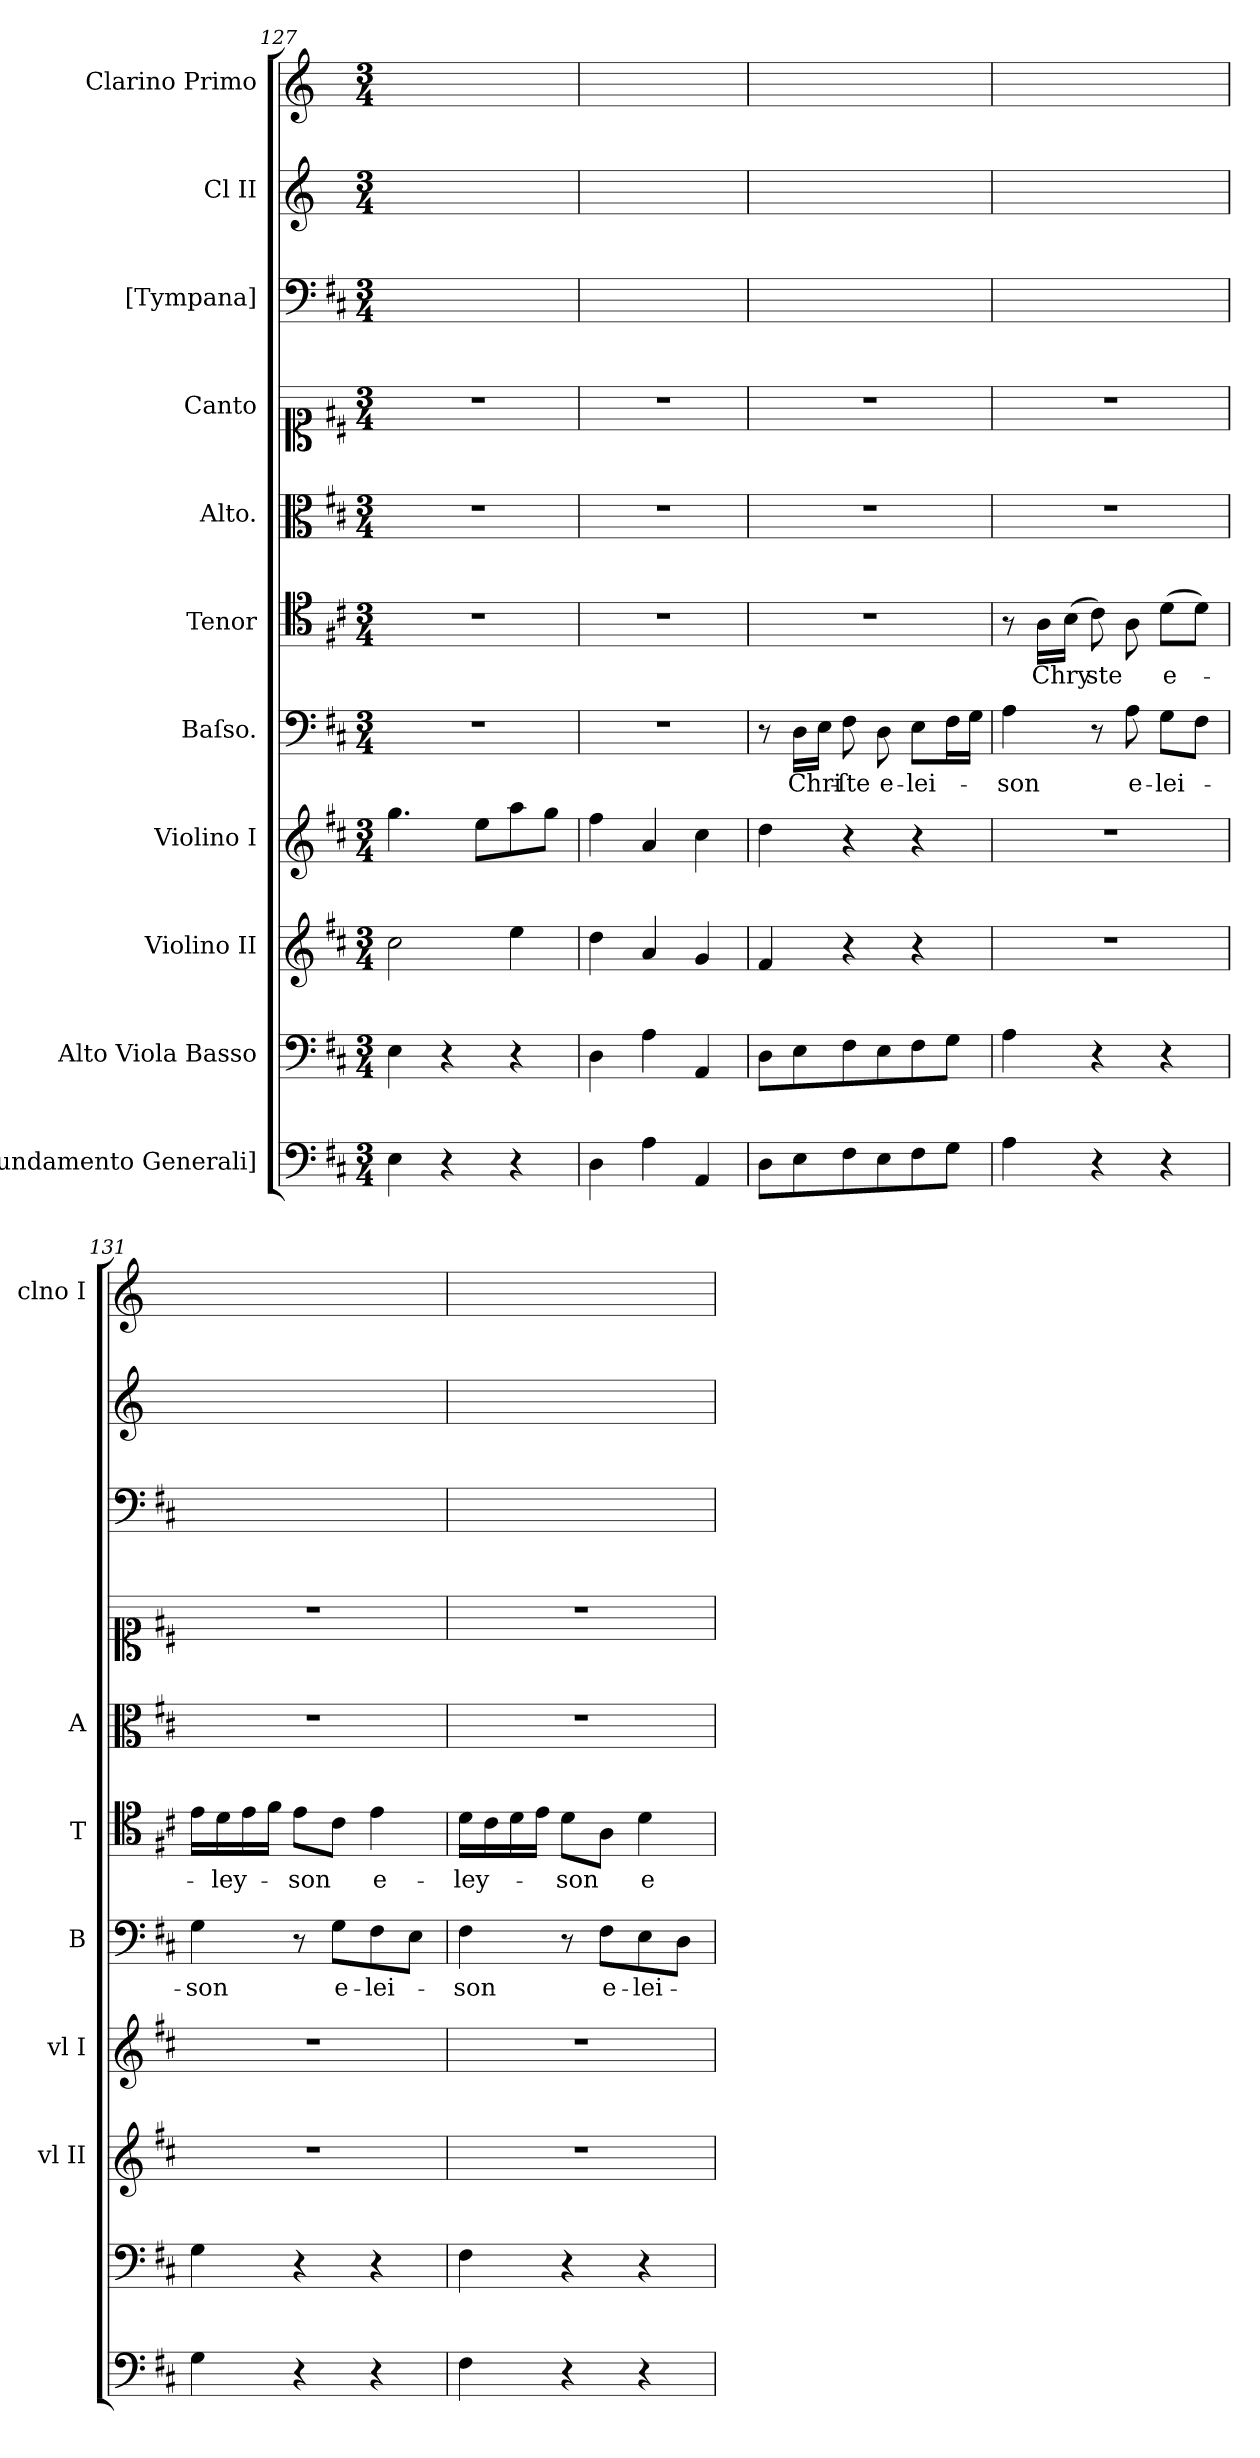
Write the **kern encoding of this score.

**kern	**kern	**kern	**kern	**kern	**text	**kern	**text	**kern	**kern	**kern	**kern	**kern
*part11	*part10	*part9	*part8	*part7	*part7	*part6	*part6	*part5	*part4	*part3	*part2	*part1
*staff11	*staff10	*staff9	*staff8	*staff7	*staff7	*staff6	*staff6	*staff5	*staff4	*staff3	*staff2	*staff1
*I"[Fundamento Generali]	*I"Alto Viola Basso	*I"Violino II	*I"Violino I	*I"Baſso.	*	*I"Tenor	*	*I"Alto.	*I"Canto	*I"[Tympana]	*I"Cl II	*I"Clarino Primo
*	*	*I'vl II	*I'vl I	*I'B	*	*I'T	*	*I'A	*	*	*	*I'clno I
*clefF4	*clefF4	*clefG2	*clefG2	*clefF4	*	*clefC4	*	*clefC3	*clefC1	*clefF4	*clefG2	*clefG2
*	*	*	*	*	*	*	*	*	*	*	*ITrd-1c-2	*ITrd-1c-2
*k[f#c#]	*k[f#c#]	*k[f#c#]	*k[f#c#]	*k[f#c#]	*	*k[f#c#]	*	*k[f#c#]	*k[f#c#]	*k[f#c#]	*k[f#c#]	*k[f#c#]
*M3/4	*M3/4	*M3/4	*M3/4	*M3/4	*	*M3/4	*	*M3/4	*M3/4	*M3/4	*M3/4	*M3/4
=127	=127	=127	=127	=127	=127	=127	=127	=127	=127	=127	=127	=127
4E\	4E\	2cc#\	4.gg\	2.r	.	2.r	.	2.r	2.r	2.ryy	2.ryy	2.ryy
4r	4r	.	.	.	.	.	.	.	.	.	.	.
.	.	.	8ee\L	.	.	.	.	.	.	.	.	.
4r	4r	4ee\	8aa\	.	.	.	.	.	.	.	.	.
.	.	.	8gg\J	.	.	.	.	.	.	.	.	.
=128	=128	=128	=128	=128	=128	=128	=128	=128	=128	=128	=128	=128
4D\	4D\	4dd\	4ff#\	2.r	.	2.r	.	2.r	2.r	2.ryy	2.ryy	2.ryy
4A\	4A\	4a/	4a/	.	.	.	.	.	.	.	.	.
4AA/	4AA/	4g/	4cc#\	.	.	.	.	.	.	.	.	.
=129	=129	=129	=129	=129	=129	=129	=129	=129	=129	=129	=129	=129
8D\L	8D\L	4f#/	4dd\	8r	.	2.r	.	2.r	2.r	2.ryy	2.ryy	2.ryy
8E\	8E\	.	.	16D\LL	Chri-	.	.	.	.	.	.	.
.	.	.	.	16E\JJ	.	.	.	.	.	.	.	.
8F#\	8F#\	4r	4r	8F#\	-ſte	.	.	.	.	.	.	.
8E\	8E\	.	.	8D\	e-	.	.	.	.	.	.	.
8F#\	8F#\	4r	4r	8E\L	-lei-	.	.	.	.	.	.	.
8G\J	8G\J	.	.	16F#\L	.	.	.	.	.	.	.	.
.	.	.	.	16G\JJ	.	.	.	.	.	.	.	.
=130	=130	=130	=130	=130	=130	=130	=130	=130	=130	=130	=130	=130
4A\	4A\	2.r	2.r	4A\	-son	8r	.	2.r	2.r	2.ryy	2.ryy	2.ryy
.	.	.	.	.	.	16A\LL	Chry-	.	.	.	.	.
.	.	.	.	.	.	(16B\JJ	.	.	.	.	.	.
4r	4r	.	.	8r	.	8c#\)	-ste	.	.	.	.	.
.	.	.	.	8A\	e-	8A\	.	.	.	.	.	.
4r	4r	.	.	8G\L	-lei-	(8d\L	e-	.	.	.	.	.
.	.	.	.	8F#\J	.	8d\J)	.	.	.	.	.	.
=131	=131	=131	=131	=131	=131	=131	=131	=131	=131	=131	=131	=131
4G\	4G\	2.r	2.r	4G\	-son	16e\LL	.	2.r	2.r	2.ryy	2.ryy	2.ryy
.	.	.	.	.	.	16d\	-ley-	.	.	.	.	.
.	.	.	.	.	.	16e\	.	.	.	.	.	.
.	.	.	.	.	.	16f#\JJ	.	.	.	.	.	.
!	!	!	!	!	!	!	!LO:LY:i	!	!	!	!	!
4r	4r	.	.	8r	.	8e\L	-son	.	.	.	.	.
!	!	!	!	!	!LO:LY:i	!	!	!	!	!	!	!
.	.	.	.	8G\L	e-	8c#\J	.	.	.	.	.	.
!	!	!	!	!	!LO:LY:i	!	!LO:LY:i	!	!	!	!	!
4r	4r	.	.	8F#\	-lei-	4e\	e-	.	.	.	.	.
.	.	.	.	8E\J	.	.	.	.	.	.	.	.
=132	=132	=132	=132	=132	=132	=132	=132	=132	=132	=132	=132	=132
!	!	!	!	!	!LO:LY:i	!	!LO:LY:i	!	!	!	!	!
4F#\	4F#\	2.r	2.r	4F#\	-son	16d\LL	-ley-	2.r	2.r	2.ryy	2.ryy	2.ryy
.	.	.	.	.	.	16c#\	.	.	.	.	.	.
.	.	.	.	.	.	16d\	.	.	.	.	.	.
.	.	.	.	.	.	16e\JJ	.	.	.	.	.	.
!	!	!	!	!	!	!	!LO:LY:i	!	!	!	!	!
4r	4r	.	.	8r	.	8d\L	-son	.	.	.	.	.
.	.	.	.	8F#\L	e-	8A\J	.	.	.	.	.	.
!	!	!	!	!	!	!	!LO:LY:i	!	!	!	!	!
4r	4r	.	.	8E\	-lei-	4d\	e-	.	.	.	.	.
.	.	.	.	8D\J	.	.	.	.	.	.	.	.
=	=	=	=	=	=	=	=	=	=	=	=	=
*-	*-	*-	*-	*-	*-	*-	*-	*-	*-	*-	*-	*-
